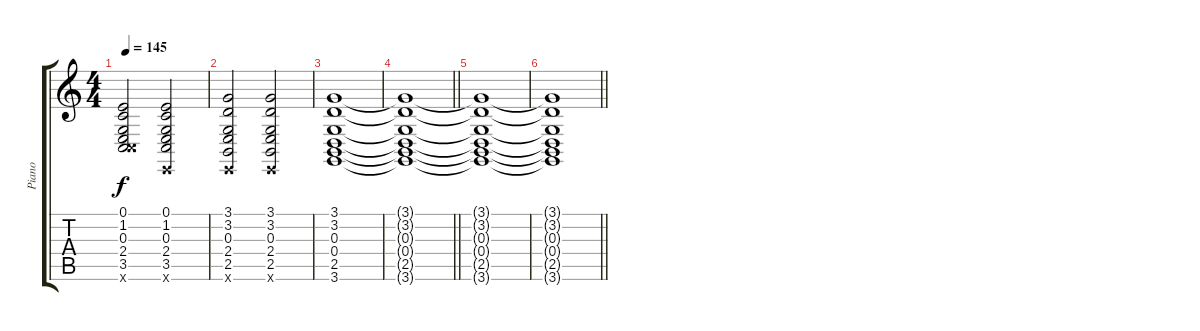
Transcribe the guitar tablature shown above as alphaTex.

\track ("Piano" "Piano") {instrument brightacousticpiano}
\staff {score tabs}
\tuning (E4 B3 G3 D3 A2 E2) {hide}
\ts (4 4)
\tempo 145
\clef g2
\ks c
(0.1 1.2 0.3 2.4 3.5 8.6{x}).2{dy f} (0.1 1.2 0.3 2.4 3.5 0.6{x}).2 |
(3.1 3.2 0.3 2.4 2.5 0.6{x}).2 (3.1 3.2 0.3 2.4 2.5 0.6{x}).2 |
(3.1 3.2 0.3 0.4 2.5 3.6).1 |
\barLineRight lightlight
(3.1{t} 3.2{t} 0.3{t} 0.4{t} 2.5{t} 3.6{t}).1 |
(3.1{t} 3.2{t} 0.3{t} 0.4{t} 2.5{t} 3.6{t}).1 |
\barLineRight lightlight
(3.1{t} 3.2{t} 0.3{t} 0.4{t} 2.5{t} 3.6{t}).1
